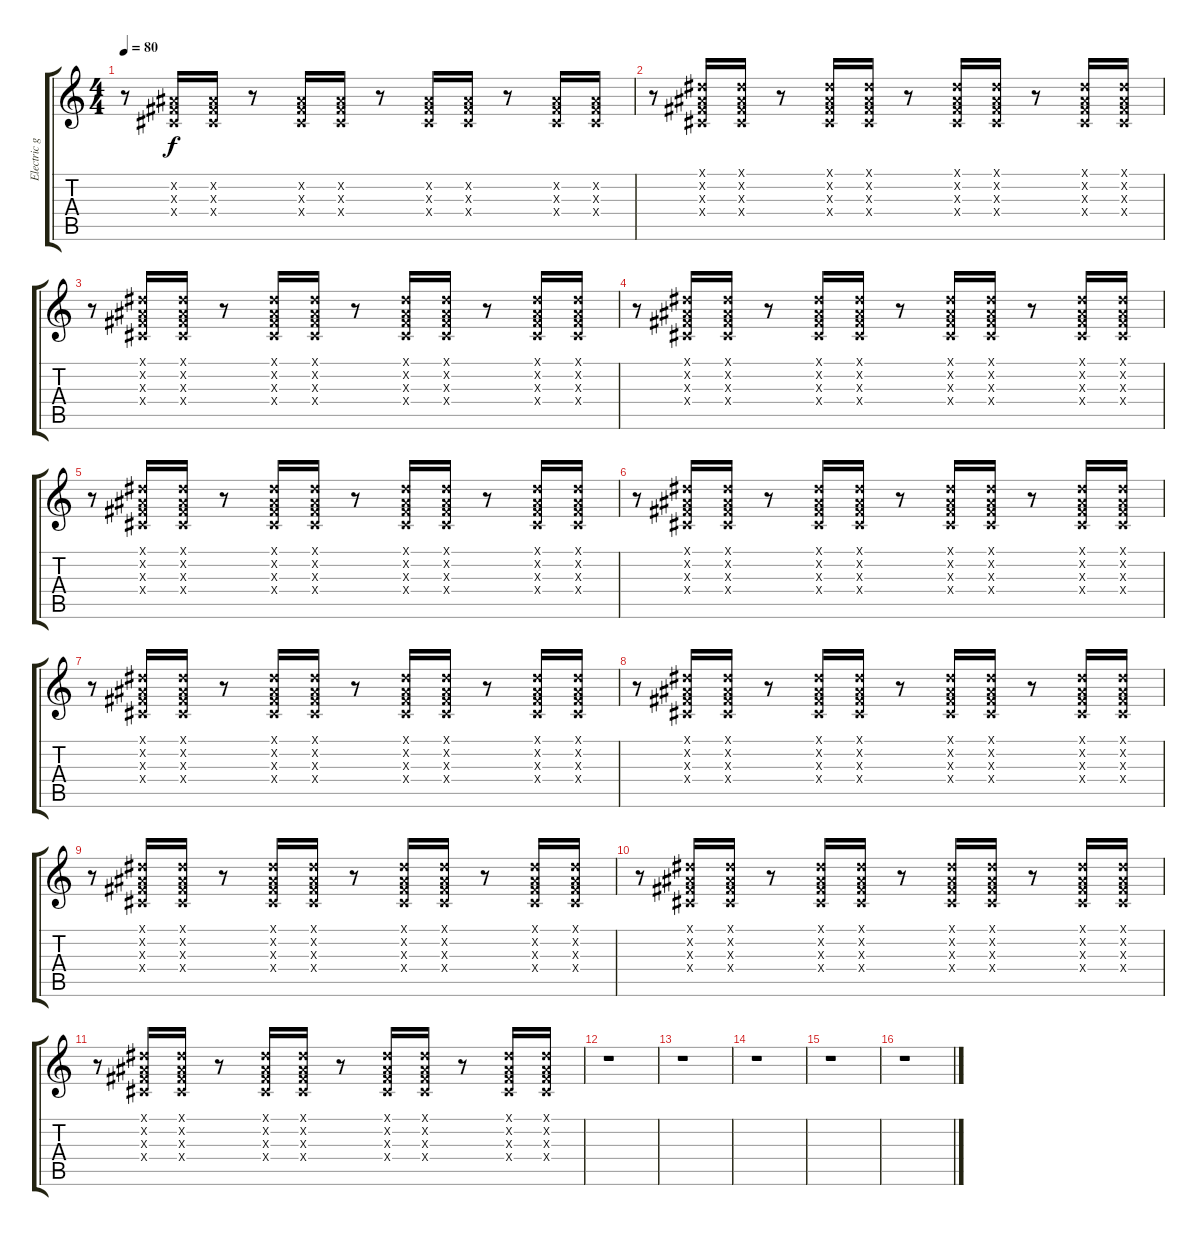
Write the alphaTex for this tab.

\track ("Electric guitar (mute) 3" "Electric g") {instrument electricguitarclean}
\staff {score tabs}
\tuning (E4 B3 G3 D3 A2 E2) {hide}
\ts (4 4)
\tempo 80
\clef g2
\ks c
r.8{dy f} (-1.2{x} -1.3{x} -1.4{x}).16 (-1.2{x} -1.3{x} -1.4{x}).16 r.8 (-1.2{x} -1.3{x} -1.4{x}).16 (-1.2{x} -1.3{x} -1.4{x}).16 r.8 (-1.2{x} -1.3{x} -1.4{x}).16 (-1.2{x} -1.3{x} -1.4{x}).16 r.8 (-1.2{x} -1.3{x} -1.4{x}).16 (-1.2{x} -1.3{x} -1.4{x}).16 |
r.8 (-1.1{x} -1.2{x} -1.3{x} -1.4{x}).16 (-1.1{x} -1.2{x} -1.3{x} -1.4{x}).16 r.8 (-1.1{x} -1.2{x} -1.3{x} -1.4{x}).16 (-1.1{x} -1.2{x} -1.3{x} -1.4{x}).16 r.8 (-1.1{x} -1.2{x} -1.3{x} -1.4{x}).16 (-1.1{x} -1.2{x} -1.3{x} -1.4{x}).16 r.8 (-1.1{x} -1.2{x} -1.3{x} -1.4{x}).16 (-1.1{x} -1.2{x} -1.3{x} -1.4{x}).16 |
r.8 (-1.1{x} -1.2{x} -1.3{x} -1.4{x}).16 (-1.1{x} -1.2{x} -1.3{x} -1.4{x}).16 r.8 (-1.1{x} -1.2{x} -1.3{x} -1.4{x}).16 (-1.1{x} -1.2{x} -1.3{x} -1.4{x}).16 r.8 (-1.1{x} -1.2{x} -1.3{x} -1.4{x}).16 (-1.1{x} -1.2{x} -1.3{x} -1.4{x}).16 r.8 (-1.1{x} -1.2{x} -1.3{x} -1.4{x}).16 (-1.1{x} -1.2{x} -1.3{x} -1.4{x}).16 |
r.8 (-1.1{x} -1.2{x} -1.3{x} -1.4{x}).16 (-1.1{x} -1.2{x} -1.3{x} -1.4{x}).16 r.8 (-1.1{x} -1.2{x} -1.3{x} -1.4{x}).16 (-1.1{x} -1.2{x} -1.3{x} -1.4{x}).16 r.8 (-1.1{x} -1.2{x} -1.3{x} -1.4{x}).16 (-1.1{x} -1.2{x} -1.3{x} -1.4{x}).16 r.8 (-1.1{x} -1.2{x} -1.3{x} -1.4{x}).16 (-1.1{x} -1.2{x} -1.3{x} -1.4{x}).16 |
r.8 (-1.1{x} -1.2{x} -1.3{x} -1.4{x}).16 (-1.1{x} -1.2{x} -1.3{x} -1.4{x}).16 r.8 (-1.1{x} -1.2{x} -1.3{x} -1.4{x}).16 (-1.1{x} -1.2{x} -1.3{x} -1.4{x}).16 r.8 (-1.1{x} -1.2{x} -1.3{x} -1.4{x}).16 (-1.1{x} -1.2{x} -1.3{x} -1.4{x}).16 r.8 (-1.1{x} -1.2{x} -1.3{x} -1.4{x}).16 (-1.1{x} -1.2{x} -1.3{x} -1.4{x}).16 |
r.8 (-1.1{x} -1.2{x} -1.3{x} -1.4{x}).16 (-1.1{x} -1.2{x} -1.3{x} -1.4{x}).16 r.8 (-1.1{x} -1.2{x} -1.3{x} -1.4{x}).16 (-1.1{x} -1.2{x} -1.3{x} -1.4{x}).16 r.8 (-1.1{x} -1.2{x} -1.3{x} -1.4{x}).16 (-1.1{x} -1.2{x} -1.3{x} -1.4{x}).16 r.8 (-1.1{x} -1.2{x} -1.3{x} -1.4{x}).16 (-1.1{x} -1.2{x} -1.3{x} -1.4{x}).16 |
r.8 (-1.1{x} -1.2{x} -1.3{x} -1.4{x}).16 (-1.1{x} -1.2{x} -1.3{x} -1.4{x}).16 r.8 (-1.1{x} -1.2{x} -1.3{x} -1.4{x}).16 (-1.1{x} -1.2{x} -1.3{x} -1.4{x}).16 r.8 (-1.1{x} -1.2{x} -1.3{x} -1.4{x}).16 (-1.1{x} -1.2{x} -1.3{x} -1.4{x}).16 r.8 (-1.1{x} -1.2{x} -1.3{x} -1.4{x}).16 (-1.1{x} -1.2{x} -1.3{x} -1.4{x}).16 |
r.8 (-1.1{x} -1.2{x} -1.3{x} -1.4{x}).16 (-1.1{x} -1.2{x} -1.3{x} -1.4{x}).16 r.8 (-1.1{x} -1.2{x} -1.3{x} -1.4{x}).16 (-1.1{x} -1.2{x} -1.3{x} -1.4{x}).16 r.8 (-1.1{x} -1.2{x} -1.3{x} -1.4{x}).16 (-1.1{x} -1.2{x} -1.3{x} -1.4{x}).16 r.8 (-1.1{x} -1.2{x} -1.3{x} -1.4{x}).16 (-1.1{x} -1.2{x} -1.3{x} -1.4{x}).16 |
r.8 (-1.1{x} -1.2{x} -1.3{x} -1.4{x}).16 (-1.1{x} -1.2{x} -1.3{x} -1.4{x}).16 r.8 (-1.1{x} -1.2{x} -1.3{x} -1.4{x}).16 (-1.1{x} -1.2{x} -1.3{x} -1.4{x}).16 r.8 (-1.1{x} -1.2{x} -1.3{x} -1.4{x}).16 (-1.1{x} -1.2{x} -1.3{x} -1.4{x}).16 r.8 (-1.1{x} -1.2{x} -1.3{x} -1.4{x}).16 (-1.1{x} -1.2{x} -1.3{x} -1.4{x}).16 |
r.8 (-1.1{x} -1.2{x} -1.3{x} -1.4{x}).16 (-1.1{x} -1.2{x} -1.3{x} -1.4{x}).16 r.8 (-1.1{x} -1.2{x} -1.3{x} -1.4{x}).16 (-1.1{x} -1.2{x} -1.3{x} -1.4{x}).16 r.8 (-1.1{x} -1.2{x} -1.3{x} -1.4{x}).16 (-1.1{x} -1.2{x} -1.3{x} -1.4{x}).16 r.8 (-1.1{x} -1.2{x} -1.3{x} -1.4{x}).16 (-1.1{x} -1.2{x} -1.3{x} -1.4{x}).16 |
r.8 (-1.1{x} -1.2{x} -1.3{x} -1.4{x}).16 (-1.1{x} -1.2{x} -1.3{x} -1.4{x}).16 r.8 (-1.1{x} -1.2{x} -1.3{x} -1.4{x}).16 (-1.1{x} -1.2{x} -1.3{x} -1.4{x}).16 r.8 (-1.1{x} -1.2{x} -1.3{x} -1.4{x}).16 (-1.1{x} -1.2{x} -1.3{x} -1.4{x}).16 r.8 (-1.1{x} -1.2{x} -1.3{x} -1.4{x}).16 (-1.1{x} -1.2{x} -1.3{x} -1.4{x}).16 |
r.1 |
r.1 |
r.1 |
r.1 |
r.1
